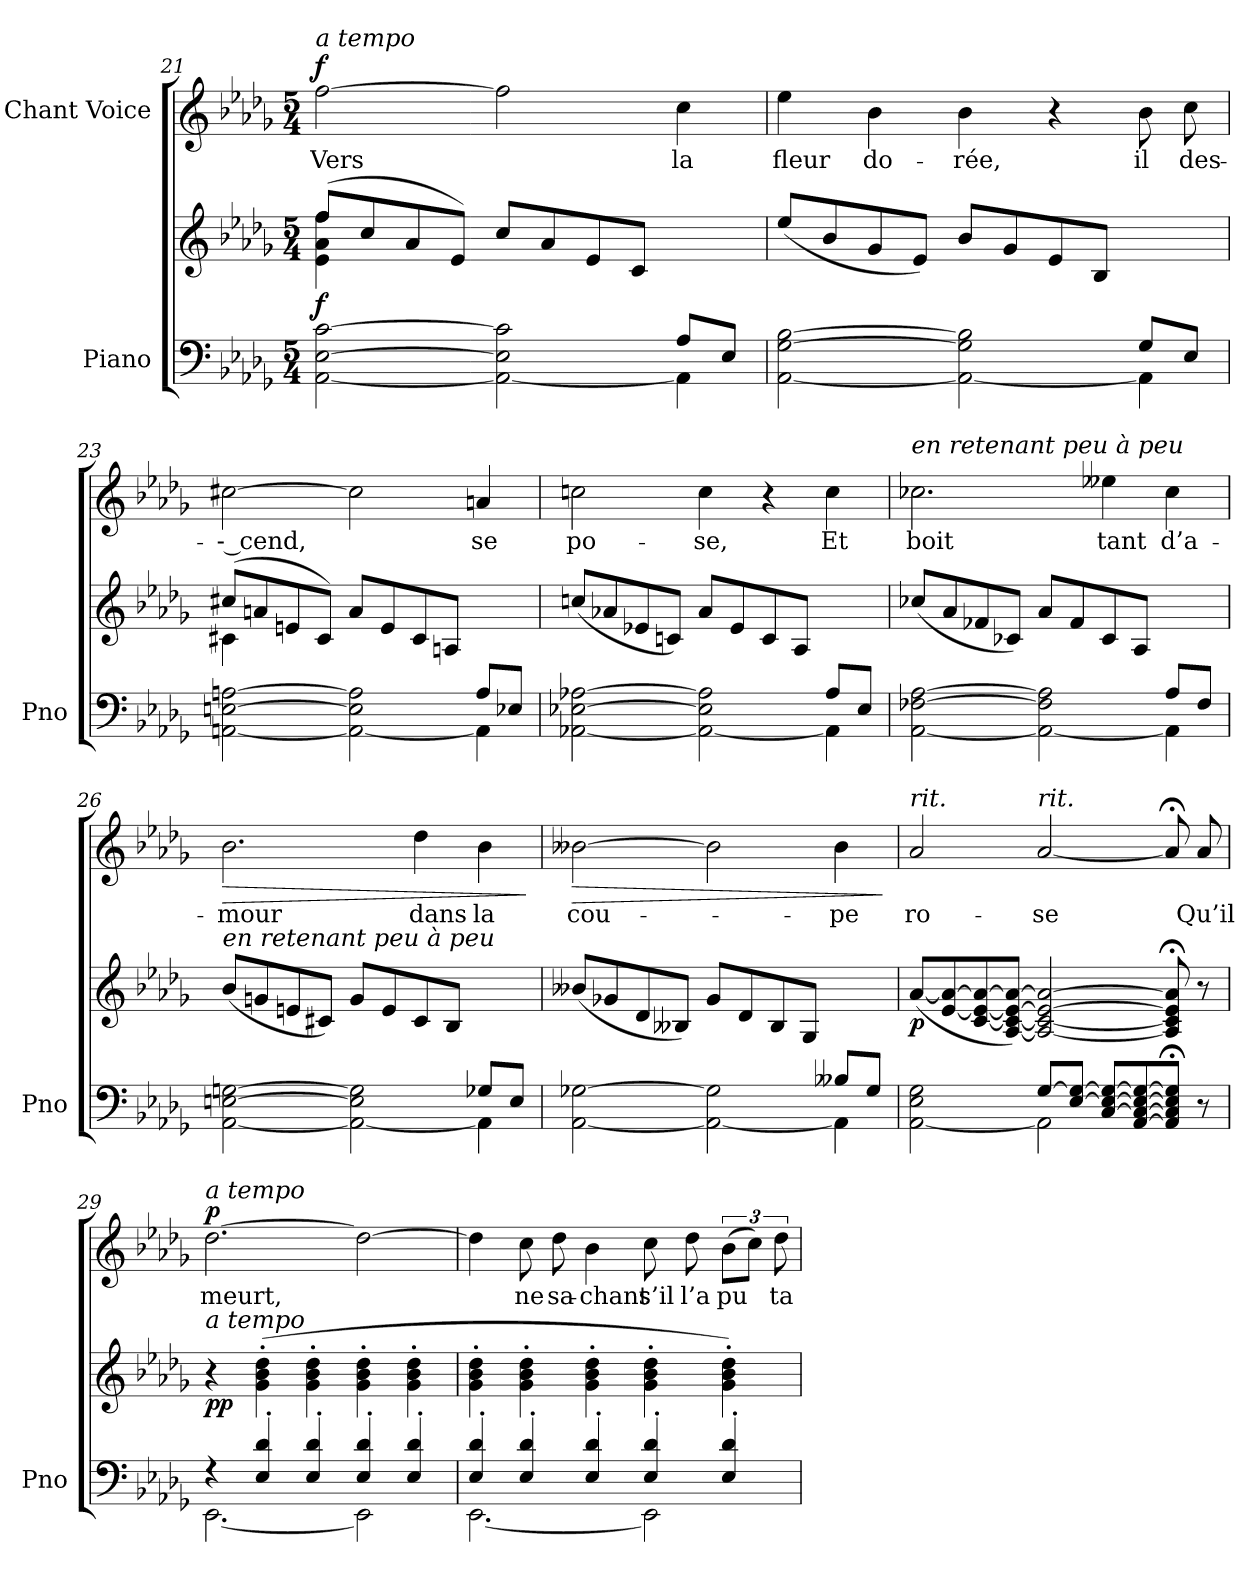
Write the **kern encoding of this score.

**kern	**kern	**dynam	**kern	**text	**dynam
*part2	*part2	*part2	*part1	*part1	*part1
*staff3	*staff2	*staff2/3	*staff1	*staff1	*staff1
*I"Piano	*	*	*I"Chant Voice	*	*
*I'Pno	*	*	*	*	*
!!LO:PB:g=z
*clefF4	*clefG2	*	*clefG2	*	*
*k[b-e-a-d-g-]	*k[b-e-a-d-g-]	*	*k[b-e-a-d-g-]	*	*
*M5/4	*M5/4	*	*M5/4	*	*
=21	=21	=21	=21	=21	=21
*^	*^	*	*	*	*
!	!	!	!	!	!LO:TX:a:i:t=a tempo	!	!
!	!	!	!	!LO:DY:b	!	!LO:LY:b	!LO:DY:a
1ryy	[2AA-\ [2E-\ [2c\	(<8ff/L	4e-\ 4a-\ 4ff\	f	[2ff\	Vers	f
.	.	8cc/	.	.	.	.	.
.	.	8a-/	4ryy	.	.	.	.
.	.	8e-/J)	.	.	.	.	.
.	2AA-\_ 2E-\] 2c\]	(<8cc/L	2.ryy	.	2ff\]	.	.
.	.	8a-/	.	.	.	.	.
.	.	8e-/	.	.	.	.	.
.	.	8c/J	.	.	.	.	.
!	!	!	!	!	!	!LO:LY:b	!
8A-/L	4AA-\]	4ryy	.	.	4cc\	la	.
8E-/J)	.	.	.	.	.	.	.
*	*	*v	*v	*	*	*	*
=22	=22	=22	=22	=22	=22	=22
!	!	!	!	!	!LO:LY:b	!
1ryy	[2AA-\ [2G-\ [2B-\	(8ee-/L	.	4ee-\	fleur	.
.	.	8b-/	.	.	.	.
!	!	!	!	!	!LO:LY:b	!
.	.	8g-/	.	4b-\	do-	.
.	.	8e-/J)	.	.	.	.
!	!	!	!	!	!LO:LY:b	!
.	2AA-\_ 2G-\] 2B-\]	(<8b-/L	.	4b-\	-rée,	.
.	.	8g-/	.	.	.	.
.	.	8e-/	.	4r	.	.
.	.	8B-/J	.	.	.	.
!	!	!	!	!	!LO:LY:b	!
8G-/L	4AA-\]	4ryy	.	8b-\	il	.
!	!	!	!	!	!LO:LY:b	!
8E-/J)	.	.	.	8cc\	des-	.
!!LO:LB:g=z
=23	=23	=23	=23	=23	=23	=23
*	*	*^	*	*	*	*
!	!	!	!	!	!	!LO:LY:b	!
1ryy	[2AAn\ [2En\ [2An\	(<8cc#X/L	4c#X\	.	[2cc#X\	-- cend,	.
.	.	8an/	.	.	.	.	.
.	.	8en/	4ryy	.	.	.	.
.	.	8c#/J)	.	.	.	.	.
.	2AA\_ 2E\] 2A\]	(<8a/L	2.ryy	.	2cc#\]	.	.
.	.	8e/	.	.	.	.	.
.	.	8c#/	.	.	.	.	.
.	.	8An/J	.	.	.	.	.
!	!	!	!	!	!	!LO:LY:b	!
8A/L	4AA\])	4ryy	.	.	4an/	se	.
8E-X/J	.	.	.	.	.	.	.
*	*	*v	*v	*	*	*	*
=24	=24	=24	=24	=24	=24	=24
!	!	!	!	!	!LO:LY:b	!
1ryy	[2AA-X\ [2E-X\ [2A-X\	(8ccn/L	.	2ccn\	po-	.
.	.	8a-X/	.	.	.	.
.	.	8e-X/	.	.	.	.
.	.	8cn/J)	.	.	.	.
!	!	!	!	!	!LO:LY:b	!
.	2AA-\_ 2E-\] 2A-\]	(8a-/L	.	4cc\	-se,	.
.	.	8e-/	.	.	.	.
.	.	8c/	.	4r	.	.
.	.	8A-/J	.	.	.	.
!	!	!	!	!	!LO:LY:b	!
8A-/L)	4AA-\]	4ryy	.	4cc\	Et	.
8E-/J	.	.	.	.	.	.
!!LO:LB:g=z
=25	=25	=25	=25	=25	=25	=25
!	!	!	!	!LO:TX:a:i:t=en retenant peu à peu	!	!
!	!	!	!	!	!LO:LY:b	!
1ryy	[2AA-\ [2F-X\ [2A-\	(8cc-X/L	.	2.cc-X\	boit	.
.	.	8a-/	.	.	.	.
.	.	8f-X/	.	.	.	.
.	.	8c-X/J)	.	.	.	.
.	2AA-\_ 2F-\] 2A-\]	(8a-/L	.	.	.	.
.	.	8f-/	.	.	.	.
!	!	!	!	!	!LO:LY:b	!
.	.	8c-/	.	4ee--X\	tant	.
.	.	8A-/J	.	.	.	.
!	!	!	!	!	!LO:LY:b	!
8A-/L)	4AA-\]	4ryy	.	4cc-\	d’a-	.
8F-/J	.	.	.	.	.	.
=26	=26	=26	=26	=26	=26	=26
!	!	!LO:TX:a:i:t=en retenant peu à peu	!	!	!	!
!	!	!	!	!	!LO:LY:b	!LO:HP:b
1ryy	[2AA-\ [2En\ [2Gn\	(8b-/L	.	2.b-\	-mour	>
.	.	8gn/	.	.	.	.
.	.	8en/	.	.	.	.
.	.	8c#X/J)	.	.	.	.
.	2AA-\_ 2E\] 2G\]	(8g/L	.	.	.	.
.	.	8e/	.	.	.	.
!	!	!	!	!	!LO:LY:b	!
.	.	8c#/	.	4dd-\	dans	.
.	.	8B-/J	.	.	.	.
!	!	!	!	!	!LO:LY:b	!
8G-X/L	4AA-\]	4ryy	.	4b-\	la	.
8E/J)	.	.	.	.	.	.
*v	*v	*	*	*	*	*
.	.	.	.	.	]
!!LO:LB:g=z
=27	=27	=27	=27	=27	=27
*^	*	*	*	*	*
!	!	!	!	!	!LO:LY:b	!LO:HP:b
1ryy	[2AA-\ [2G-X\	(8b--X/L	.	[2b--X\	cou-	>
.	.	8g-X/	.	.	.	.
.	.	8d-/	.	.	.	.
.	.	8B--X/J)	.	.	.	.
.	2AA-\_ 2G-\]	(<8g-/L	.	2b--\]	.	.
.	.	8d-/	.	.	.	.
.	.	8B--/	.	.	.	.
.	.	8G-/J	.	.	.	.
!	!	!	!	!	!LO:LY:b	!
8B--X/L	4AA-\]	4ryy	.	4b--\	-pe	.
8G-/J)	.	.	.	.	.	.
*v	*v	*	*	*	*	*
.	.	.	.	.	]
=28	=28	=28	=28	=28	=28
*^	*	*	*	*	*
!	!	!	!	!LO:TX:a:i:t=rit.	!	!
!	!	!	!LO:DY:b	!	!LO:LY:b	!
[<2AA-\ 2E-\ 2G-\	2ryy	([8a-/L	p	2a-/	ro-	.
.	.	[8e-/ 8a-/_	.	.	.	.
.	.	[8c/ 8e-/_ 8a-/_	.	.	.	.
.	.	[8A-/ 8c/_ 8e-/_ 8a-/_J)	.	.	.	.
!	!	!	!	!LO:TX:a:i:t=rit.	!	!
!	!	!	!	!	!LO:LY:b	!
[8G-/L	2AA-\]	2A-/_ 2c/_ 2e-/_ 2a-/_	.	[2a-/	-se	.
[8E-/ 8G-/_J	.	.	.	.	.	.
[8C/ 8E-/_ 8G-/_L	.	.	.	.	.	.
[8AA-/ 8C/_ 8E-/_ 8G-/_	.	.	.	.	.	.
8AA-/];< 8C/];< 8E-/];< 8G-/];<J	4ryy	8A-/];< 8c/];< 8e-/];< 8a-/];<	.	8a-;</]	.	.
!	!	!	!	!	!LO:LY:b	!
8r	.	8r	.	8a-/	Qu’il	.
!!LO:PB:g=z
=29	=29	=29	=29	=29	=29	=29
!	!	!	!	!LO:TX:a:i:t=a tempo	!	!
!	!	!LO:TX:a:i:t=a tempo	!	!	!	!
!	!	!	!LO:DY:b	!	!LO:LY:b	!LO:DY:a
4r	[2.EE-\	4r	pp	[2.dd-\	meurt,	p
4E-/' 4d-/'	.	(4g-\' 4b-\' 4dd-\'	.	.	.	.
4E-/' 4d-/'	.	4g-\' 4b-\' 4dd-\'	.	.	.	.
4E-/' 4d-/'	2EE-\]	4g-\' 4b-\' 4dd-\'	.	2dd-\_	.	.
4E-/' 4d-/'	.	4g-\' 4b-\' 4dd-\'	.	.	.	.
=30	=30	=30	=30	=30	=30	=30
4E-/' 4d-/'	[2.EE-\	4g-\' 4b-\' 4dd-\'	.	4dd-\]	.	.
!	!	!	!	!	!LO:LY:b	!
4E-/' 4d-/'	.	4g-\' 4b-\' 4dd-\'	.	8cc\	ne	.
!	!	!	!	!	!LO:LY:b	!
.	.	.	.	8dd-\	sa-	.
!	!	!	!	!	!LO:LY:b	!
4E-/' 4d-/'	.	4g-\' 4b-\' 4dd-\'	.	4b-\	-chant	.
!	!	!	!	!	!LO:LY:b	!
4E-/' 4d-/'	2EE-\]	4g-\' 4b-\' 4dd-\'	.	8cc\	s’il	.
!	!	!	!	!	!LO:LY:b	!
.	.	.	.	8dd-\	l’a	.
!	!	!	!	!	!LO:LY:b	!
4E-/' 4d-/'	.	4g-\' 4b-\' 4dd-\')	.	(12b-\L	-pu	.
.	.	.	.	12cc\J)	.	.
!	!	!	!	!	!LO:LY:b	!
.	.	.	.	12dd-\	ta-	.
*v	*v	*	*	*	*	*
=	=	=	=	=	=
*-	*-	*-	*-	*-	*-
